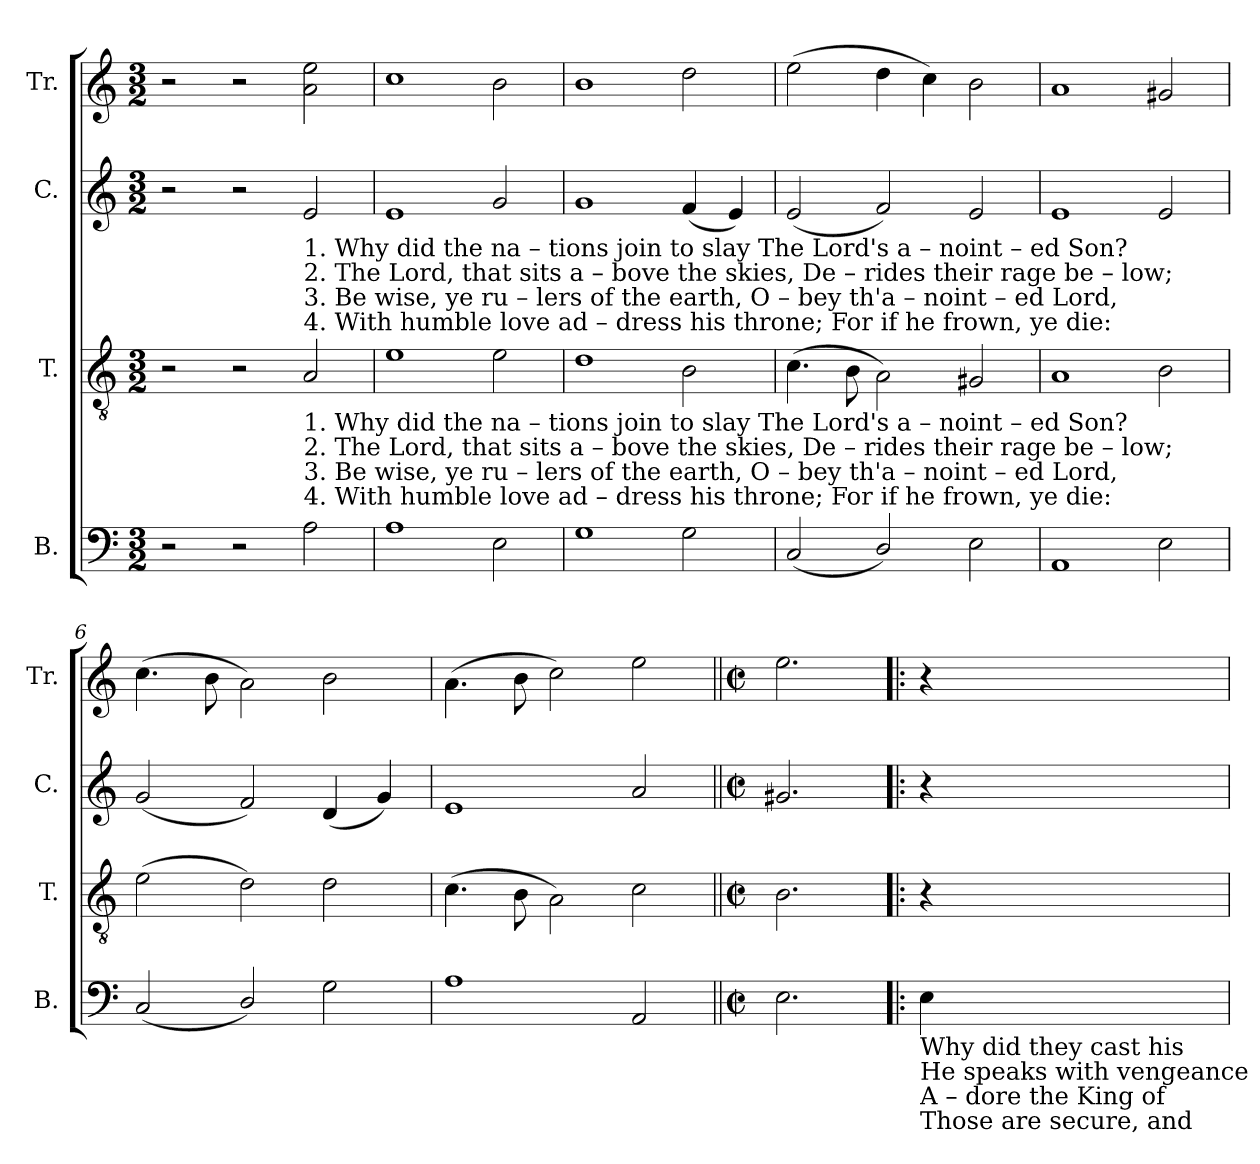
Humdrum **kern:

**kern	**kern	**kern	**kern
*part4	*part3	*part2	*part1
*staff4	*staff3	*staff2	*staff1
*I"B.	*I"T.	*I"C.	*I"Tr.
*I'B.	*I'T.	*I'C.	*I'Tr.
*clefF4	*clefGv2	*clefG2	*clefG2
*k[]	*k[]	*k[]	*k[]
*M3/2	*M3/2	*M3/2	*M3/2
*MM140	*MM140	*MM140	*MM140
=1	=1	=1	=1
2r	2r	2r	2r
2r	2r	2r	2r
!	!	!LO:TX:b:t=1. Why  did   the   na  –  tions   join             to     slay    The   Lord's       a   –   noint    –    ed          Son?	!
!	!	!LO:TX:b:t=2. The Lord,  that  sits     a  –   bove            the   skies,   De – rides         their    rage           be    –    low;	!
!	!	!LO:TX:b:t=3.  Be   wise,   ye    ru  –  lers      of              the  earth,    O  –  bey           th'a – noint    –    ed         Lord,	!
!	!	!LO:TX:b:t=4. With  humble    love    ad – dress             his  throne;  For    if              he     frown,        ye          die&colon;	!
!	!LO:TX:b:t=1. Why  did   the   na  –  tions   join             to     slay    The   Lord's       a   –   noint    –    ed          Son?	!	!
!	!LO:TX:b:t=2. The Lord,  that  sits     a  –   bove            the   skies,   De – rides         their    rage           be    –    low;	!	!
!	!LO:TX:b:t=3.  Be   wise,   ye    ru  –  lers      of              the  earth,    O  –  bey           th'a – noint    –    ed         Lord,	!	!
!	!LO:TX:b:t=4. With  humble    love    ad – dress             his  throne;  For    if              he     frown,        ye          die&colon;	!	!
2A\	2A/	2e/	2a\ 2ee\
=2	=2	=2	=2
1A	1e	1e	1cc
2E\	2e\	2g/	2b\
=3	=3	=3	=3
1G	1d	1g	1b
2G\	2B\	(<4f/	2dd\
.	.	4e/)	.
=4	=4	=4	=4
(<2C/	(>4.c\	(<2e/	(>2ee\
.	8B\	.	.
2D/)	2A\)	2f/)	4dd\
.	.	.	4cc\)
2E\	2G#X/	2e/	2b\
=5	=5	=5	=5
1AA	1A	1e	1a
2E\	2B\	2e/	2g#X/
=6	=6	=6	=6
(<2C/	(>2e\	(<2g/	(>4.cc\
.	.	.	8b\
2D/)	2d\)	2f/)	2a\)
2G\	2d\	(<4d/	2b\
.	.	4g/)	.
=7	=7	=7	=7
1A	(>4.c\	1e	(>4.a\
.	8B\	.	8b\
.	2A\)	.	2cc\)
2AA/	2c\	2a/	2ee\
=8||	=8||	=8||	=8||
*M2/2	*M2/2	*M2/2	*M2/2
*met(c|)	*met(c|)	*met(c|)	*met(c|)
2.E\	2.B\	2.g#X/	2.ee\
=9!|:	=9!|:	=9!|:	=9!|:
!LO:TX:b:t=Why did they cast his	!	!	!
!LO:TX:b:t=He speaks with vengeance	!	!	!
!LO:TX:b:t=A – dore the King of	!	!	!
!LO:TX:b:t=Those are secure, and	!	!	!
4E\	4r	4r	4r
=	=	=	=
*-	*-	*-	*-
